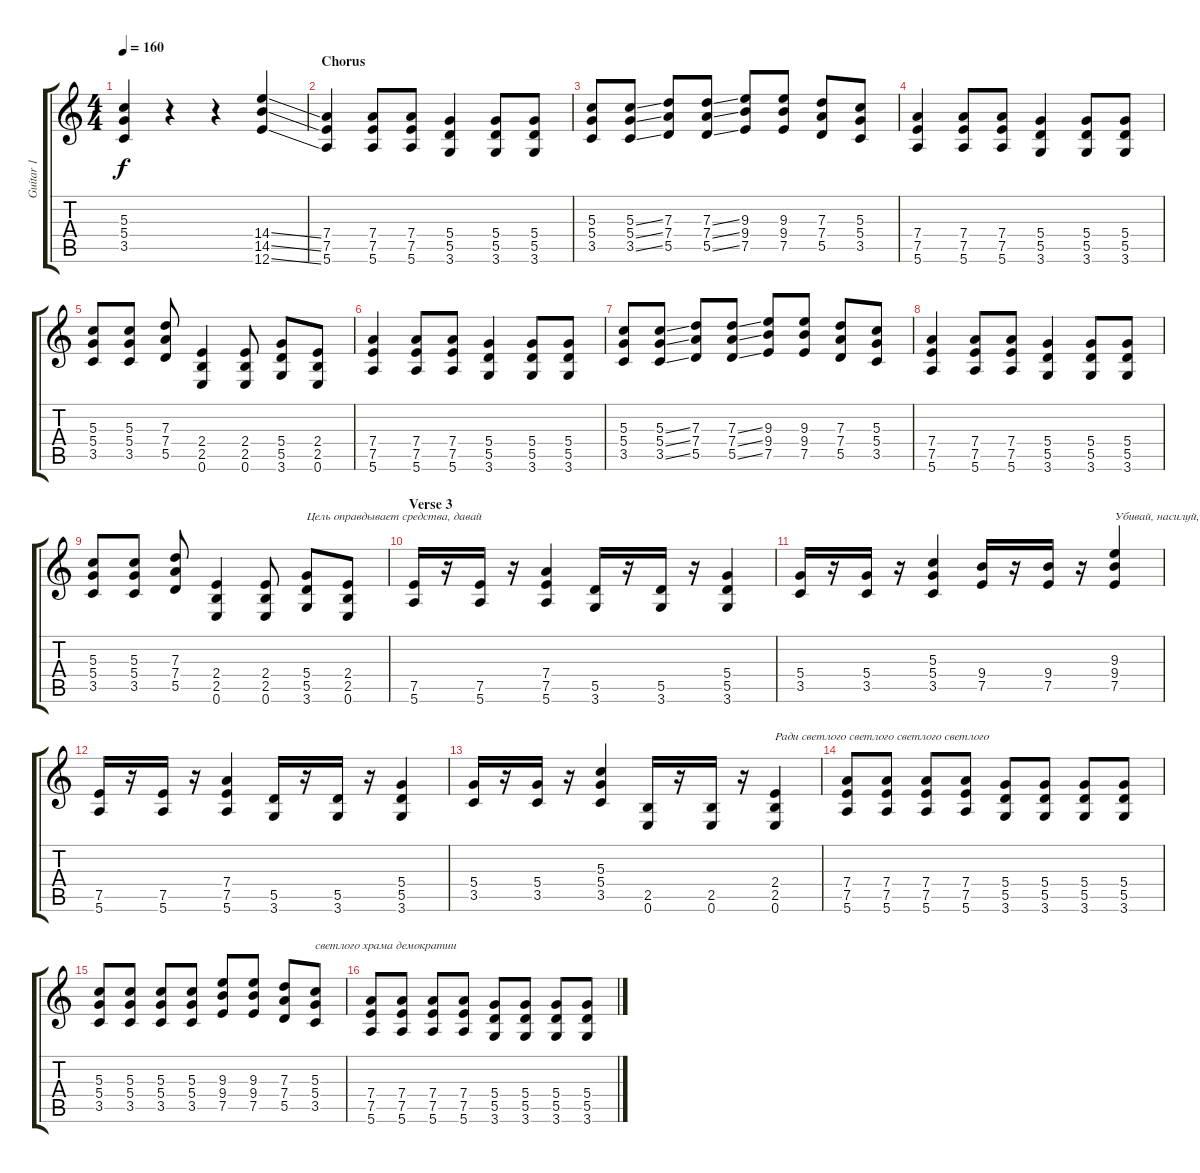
\track ("Guitar 1" "Guitar 1") {instrument distortionguitar}
\staff {score tabs}
\tuning (E4 B3 G3 D3 A2 E2) {hide}
\ts (4 4)
\tempo 160
\clef g2
\ks c
(5.3 5.4 3.5).4{dy f} r.4 r.4 (14.4{ss} 14.5{ss} 12.6{ss}).4 |
\section ("" "Chorus")
(7.4 7.5 5.6).4 (7.4 7.5 5.6).8 (7.4 7.5 5.6).8 (5.4 5.5 3.6).4 (5.4 5.5 3.6).8 (5.4 5.5 3.6).8 |
(5.3 5.4 3.5).8 (5.3{ss} 5.4{ss} 3.5{ss}).8 (7.3 7.4 5.5).8 (7.3{ss} 7.4{ss} 5.5{ss}).8 (9.3 9.4 7.5).8 (9.3 9.4 7.5).8 (7.3 7.4 5.5).8 (5.3 5.4 3.5).8 |
(7.4 7.5 5.6).4 (7.4 7.5 5.6).8 (7.4 7.5 5.6).8 (5.4 5.5 3.6).4 (5.4 5.5 3.6).8 (5.4 5.5 3.6).8 |
(5.3 5.4 3.5).8 (5.3 5.4 3.5).8 (7.3 7.4 5.5).8 (2.4 2.5 0.6).4 (2.4 2.5 0.6).8 (5.4 5.5 3.6).8 (2.4 2.5 0.6).8 |
(7.4 7.5 5.6).4 (7.4 7.5 5.6).8 (7.4 7.5 5.6).8 (5.4 5.5 3.6).4 (5.4 5.5 3.6).8 (5.4 5.5 3.6).8 |
(5.3 5.4 3.5).8 (5.3{ss} 5.4{ss} 3.5{ss}).8 (7.3 7.4 5.5).8 (7.3{ss} 7.4{ss} 5.5{ss}).8 (9.3 9.4 7.5).8 (9.3 9.4 7.5).8 (7.3 7.4 5.5).8 (5.3 5.4 3.5).8 |
(7.4 7.5 5.6).4 (7.4 7.5 5.6).8 (7.4 7.5 5.6).8 (5.4 5.5 3.6).4 (5.4 5.5 3.6).8 (5.4 5.5 3.6).8 |
(5.3 5.4 3.5).8 (5.3 5.4 3.5).8 (7.3 7.4 5.5).8 (2.4 2.5 0.6).4 (2.4 2.5 0.6).8 (5.4 5.5 3.6).8{txt "Цель оправдывает средства, давай"} (2.4 2.5 0.6).8 |
\section ("" "Verse 3")
(7.5 5.6).16 r.16 (7.5 5.6).16 r.16 (7.4 7.5 5.6).4 (5.5 3.6).16 r.16 (5.5 3.6).16 r.16 (5.4 5.5 3.6).4 |
(5.4 3.5).16 r.16 (5.4 3.5).16 r.16 (5.3 5.4 3.5).4 (9.4 7.5).16 r.16 (9.4 7.5).16 r.16 (9.3 9.4 7.5).4{txt "Убивай, насилуй, клевещи, предавай"} |
(7.5 5.6).16 r.16 (7.5 5.6).16 r.16 (7.4 7.5 5.6).4 (5.5 3.6).16 r.16 (5.5 3.6).16 r.16 (5.4 5.5 3.6).4 |
(5.4 3.5).16 r.16 (5.4 3.5).16 r.16 (5.3 5.4 3.5).4 (2.5 0.6).16 r.16 (2.5 0.6).16 r.16 (2.4 2.5 0.6).4{txt "Ради светлого светлого светлого светлого"} |
(7.4 7.5 5.6).8 (7.4 7.5 5.6).8 (7.4 7.5 5.6).8 (7.4 7.5 5.6).8 (5.4 5.5 3.6).8 (5.4 5.5 3.6).8 (5.4 5.5 3.6).8 (5.4 5.5 3.6).8 |
(5.3 5.4 3.5).8 (5.3 5.4 3.5).8 (5.3 5.4 3.5).8 (5.3 5.4 3.5).8 (9.3 9.4 7.5).8 (9.3 9.4 7.5).8 (7.3 7.4 5.5).8 (5.3 5.4 3.5).8{txt "светлого храма демократии"} |
(7.4 7.5 5.6).8 (7.4 7.5 5.6).8 (7.4 7.5 5.6).8 (7.4 7.5 5.6).8 (5.4 5.5 3.6).8 (5.4 5.5 3.6).8 (5.4 5.5 3.6).8 (5.4 5.5 3.6).8
